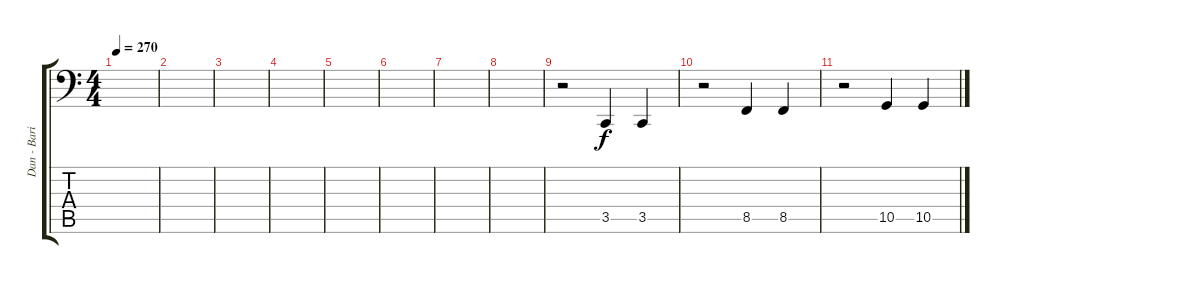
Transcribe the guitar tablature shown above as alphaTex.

\track ("Dan - Bari Sax" "Dan - Bari") {instrument baritonesax}
\staff {score tabs}
\tuning (E3 B2 G2 D2 A1 E1) {hide}
\ts (4 4)
\tempo 270
\clef f4
\ks c
|
|
|
|
|
|
|
|
r.2 3.5.4 3.5.4 |
r.2 8.5.4 8.5.4 |
r.2 10.5.4 10.5.4
